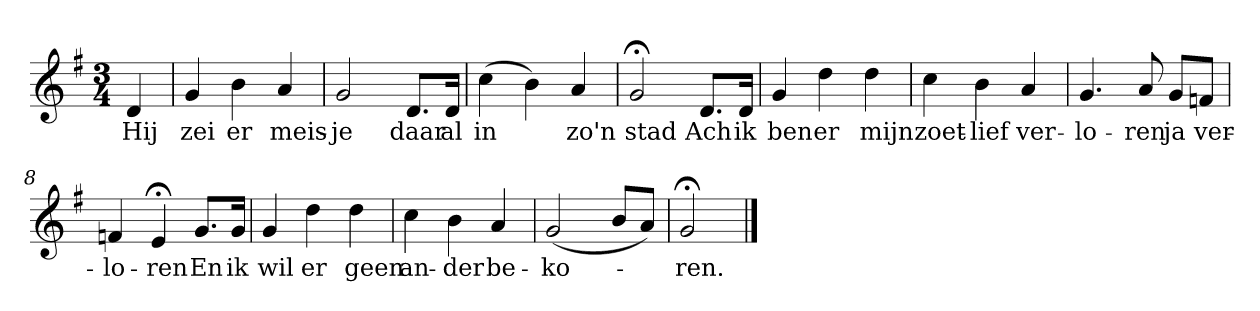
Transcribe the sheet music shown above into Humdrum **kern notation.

**kern	**text
*part1	*part1
*staff1	*staff1
*k[f#]	*
*G:	*
*M3/4	*
*MM120	*
=	=
4d	Hij
=1	=1
4g	zei
4b	er
4a	meis-
=2	=2
2g	-je
8.dL	daar
16dJk	al
=3	=3
(4cc	in
4b)	.
4a	zo'n
=4	=4
2g;<	stad
8.dL	Ach
16dJk	ik
=5	=5
4g	ben
4dd	er
4dd	mijn
=6	=6
4cc	zoet-
4b	-lief
4a	ver-
=7	=7
4.g	-lo-
8a	-ren
8gL	ja
8fnJ	ver-
=8	=8
4fn	-lo-
4e;<	-ren
8.gL	En
16gJk	ik
=9	=9
4g	wil
4dd	er
4dd	geen
=10	=10
4cc	an-
4b	-der
4a	be-
=11	=11
(2g	-ko-
8bL	.
8aJ)	.
=12	=12
2g;<	-ren.
==	==
*-	*-
